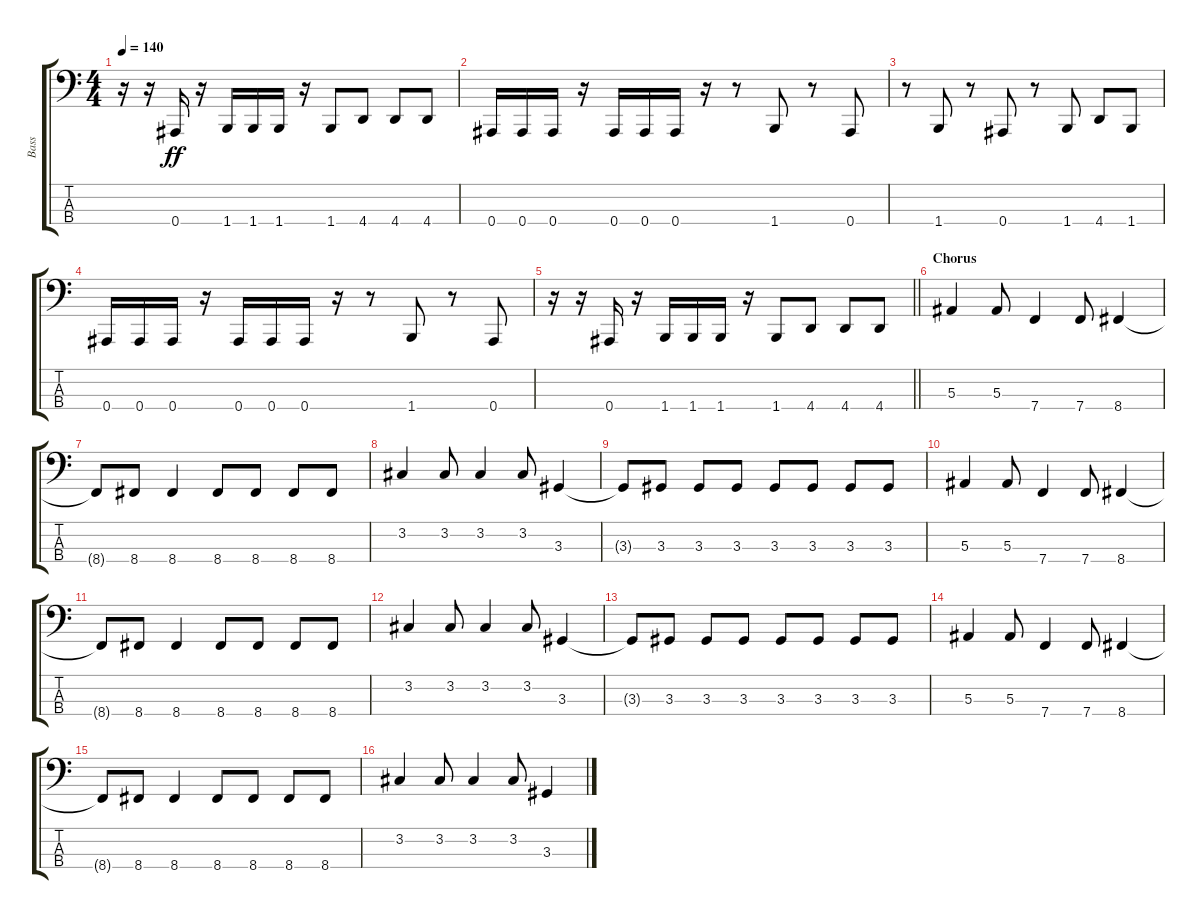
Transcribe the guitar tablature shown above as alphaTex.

\track ("Bass" "Bass") {instrument electricbassfinger}
\staff {score tabs}
\tuning (Eb2 Bb1 F1 Bb0) {hide}
\ts (4 4)
\tempo 140
\clef f4
\ks c
r.16{dy ff} r.16 0.4.16 r.16 1.4.16 1.4.16 1.4.16 r.16 1.4.8 4.4.8 4.4.8 4.4.8 |
0.4.16 0.4.16 0.4.16 r.16 0.4.16 0.4.16 0.4.16 r.16 r.8 1.4.8 r.8 0.4.8 |
r.8 1.4.8 r.8 0.4.8 r.8 1.4.8 4.4.8 1.4.8 |
0.4.16 0.4.16 0.4.16 r.16 0.4.16 0.4.16 0.4.16 r.16 r.8 1.4.8 r.8 0.4.8 |
\barLineRight lightlight
r.16 r.16 0.4.16 r.16 1.4.16 1.4.16 1.4.16 r.16 1.4.8 4.4.8 4.4.8 4.4.8 |
\section ("" "Chorus")
5.3.4 5.3.8 7.4.4 7.4.8 8.4.4 |
8.4{t}.8 8.4.8 8.4.4 8.4.8 8.4.8 8.4.8 8.4.8 |
3.2.4 3.2.8 3.2.4 3.2.8 3.3.4 |
3.3{t}.8 3.3.8 3.3.8 3.3.8 3.3.8 3.3.8 3.3.8 3.3.8 |
5.3.4 5.3.8 7.4.4 7.4.8 8.4.4 |
8.4{t}.8 8.4.8 8.4.4 8.4.8 8.4.8 8.4.8 8.4.8 |
3.2.4 3.2.8 3.2.4 3.2.8 3.3.4 |
3.3{t}.8 3.3.8 3.3.8 3.3.8 3.3.8 3.3.8 3.3.8 3.3.8 |
5.3.4 5.3.8 7.4.4 7.4.8 8.4.4 |
8.4{t}.8 8.4.8 8.4.4 8.4.8 8.4.8 8.4.8 8.4.8 |
3.2.4 3.2.8 3.2.4 3.2.8 3.3.4
